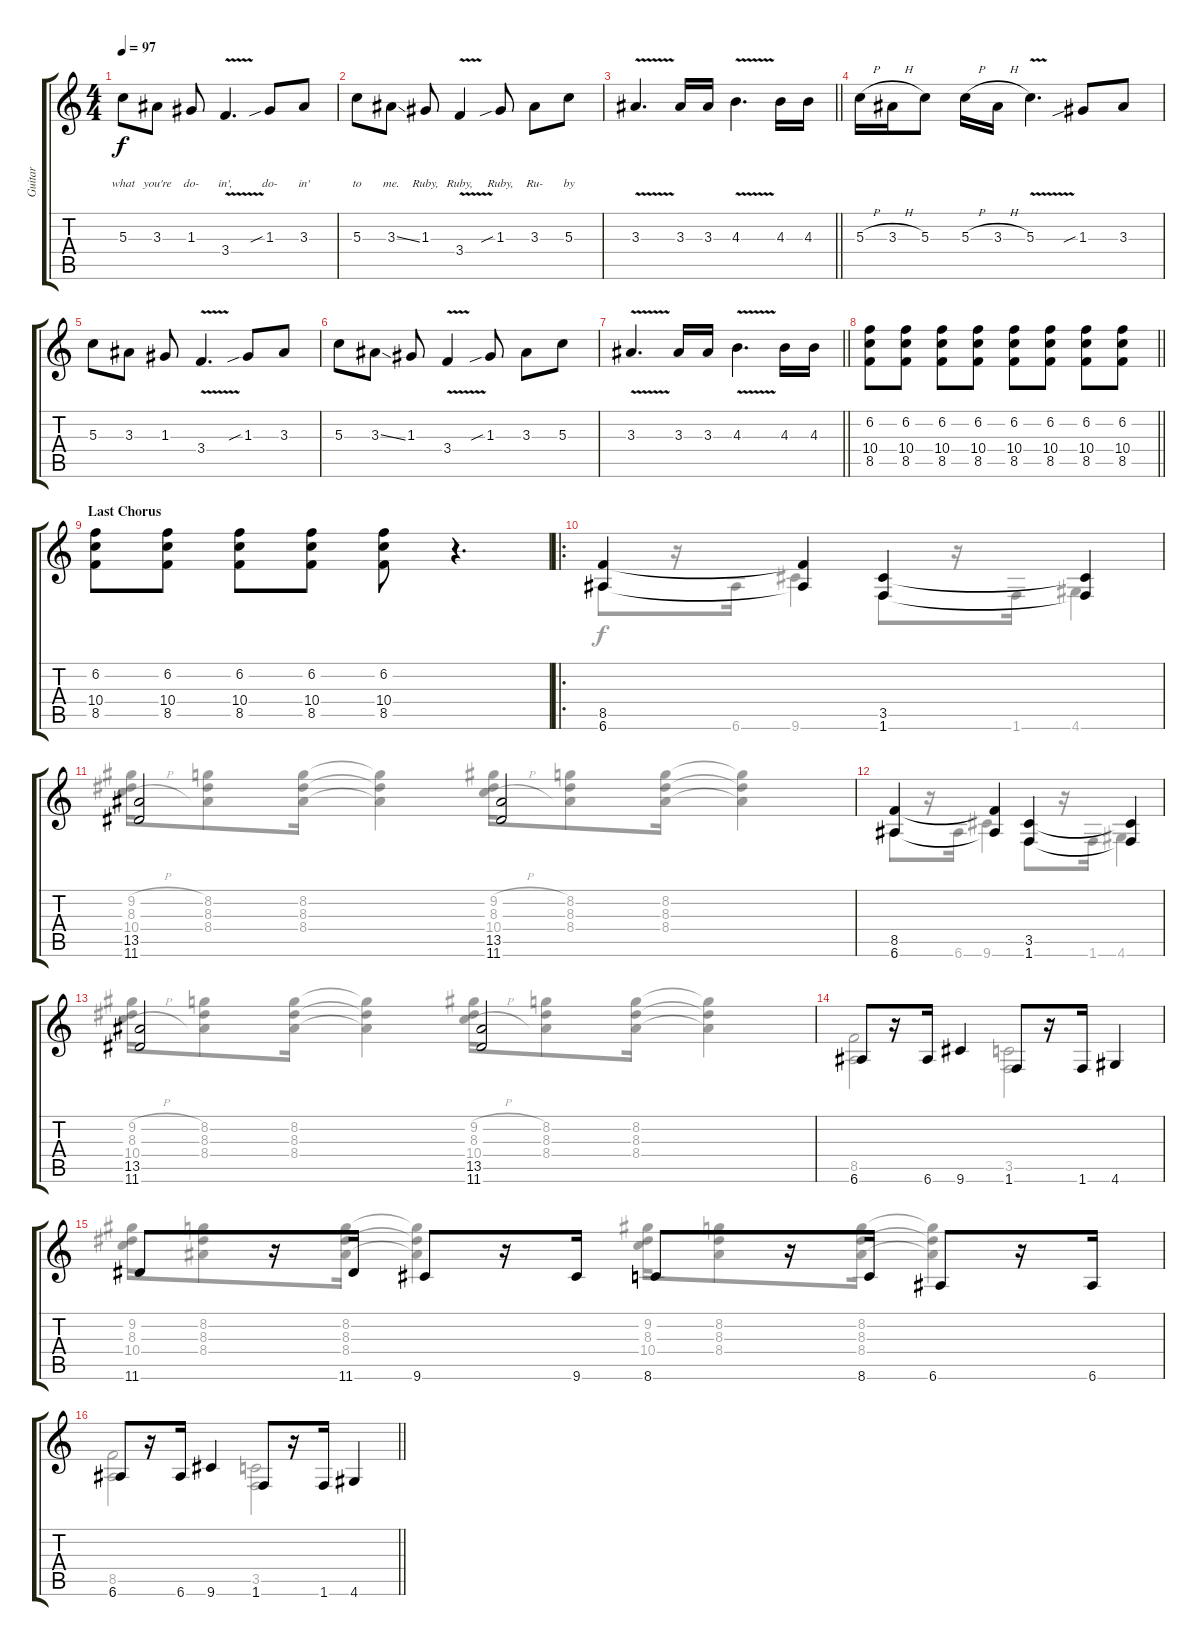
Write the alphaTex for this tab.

\track ("Guitar" "Guitar") {instrument overdrivenguitar}
\staff {score tabs}
\tuning (E4 B3 G3 D3 A2 E2) {hide}
\voice
\ts (4 4)
\tempo 97
\clef g2
\ks c
5.3.8{lyrics (0 "") lyrics (1 "") lyrics (2 "") lyrics (3 "") lyrics (4 "what") dy f} 3.3.8{lyrics (0 "") lyrics (1 "") lyrics (2 "") lyrics (3 "") lyrics (4 "you're")} 1.3.8{lyrics (0 "") lyrics (1 "") lyrics (2 "") lyrics (3 "") lyrics (4 "do-")} 3.4{v}.4{d lyrics (0 "") lyrics (1 "") lyrics (2 "") lyrics (3 "") lyrics (4 "in',")} 1.3{sib}.8{lyrics (0 "") lyrics (1 "") lyrics (2 "") lyrics (3 "") lyrics (4 "do-")} 3.3.8{lyrics (0 "") lyrics (1 "") lyrics (2 "") lyrics (3 "") lyrics (4 "in'")} |
5.3.8{lyrics (0 "") lyrics (1 "") lyrics (2 "") lyrics (3 "") lyrics (4 "to")} 3.3{ss}.8{lyrics (0 "") lyrics (1 "") lyrics (2 "") lyrics (3 "") lyrics (4 "me.")} 1.3.8{lyrics (0 "") lyrics (1 "") lyrics (2 "") lyrics (3 "") lyrics (4 "Ruby,")} 3.4{v}.4{lyrics (0 "") lyrics (1 "") lyrics (2 "") lyrics (3 "") lyrics (4 "Ruby,")} 1.3{sib}.8{lyrics (0 "") lyrics (1 "") lyrics (2 "") lyrics (3 "") lyrics (4 "Ruby,")} 3.3.8{lyrics (0 "") lyrics (1 "") lyrics (2 "") lyrics (3 "") lyrics (4 "Ru-")} 5.3.8{lyrics (0 "") lyrics (1 "") lyrics (2 "") lyrics (3 "") lyrics (4 "by")} |
\barLineRight lightlight
3.3{v}.4{d} 3.3.16 3.3.16 4.3{v}.4{d} 4.3.16 4.3.16 |
5.3{h}.16 3.3{h}.16 5.3.8 5.3{h}.16 3.3{h}.16 5.3{v}.4{d} 1.3{sib}.8 3.3.8 |
5.3.8 3.3.8 1.3.8 3.4{v}.4{d} 1.3{sib}.8 3.3.8 |
5.3.8 3.3{ss}.8 1.3.8 3.4{v}.4 1.3{sib}.8 3.3.8 5.3.8 |
\barLineRight lightlight
3.3{v}.4{d} 3.3.16 3.3.16 4.3{v}.4{d} 4.3.16 4.3.16 |
\barLineRight lightlight
(6.2 10.4 8.5).8 (6.2 10.4 8.5).8 (6.2 10.4 8.5).8 (6.2 10.4 8.5).8 (6.2 10.4 8.5).8 (6.2 10.4 8.5).8 (6.2 10.4 8.5).8 (6.2 10.4 8.5).8 |
\section ("" "Last Chorus")
(6.2 10.4 8.5).8 (6.2 10.4 8.5).8 (6.2 10.4 8.5).8 (6.2 10.4 8.5).8 (6.2 10.4 8.5).8 r.4{d} |
\ro
(8.5 6.6).4 (8.5{t} 6.6{t}).4 (3.5 1.6).4 (3.5{t} 1.6{t}).4 |
(13.5 11.6).2 (13.5 11.6).2 |
(8.5 6.6).4 (8.5{t} 6.6{t}).4 (3.5 1.6).4 (3.5{t} 1.6{t}).4 |
(13.5 11.6).2 (13.5 11.6).2 |
6.6.8 r.16 6.6.16 9.6.4 1.6.8 r.16 1.6.16 4.6.4 |
11.6.8 r.16 11.6.16 9.6.8 r.16 9.6.16 8.6.8 r.16 8.6.16 6.6.8 r.16 6.6.16 |
\barLineRight lightlight
6.6.8 r.16 6.6.16 9.6.4 1.6.8 r.16 1.6.16 4.6.4
\voice
\clef g2
\ottava regular
\simile none
\ks c
|
|
\barLineRight lightlight
|
|
|
|
\barLineRight lightlight
|
\barLineRight lightlight
|
|
6.6.8 r.16 6.6.16 9.6.4 1.6.8 r.16 1.6.16 4.6.4 |
(9.2{h} 8.3 10.4{h}).16 (8.2 8.3 8.4).8 (8.2 8.3 8.4).16 (8.2{t} 8.3{t} 8.4{t}).4 (9.2{h} 8.3 10.4{h}).16 (8.2 8.3 8.4).8 (8.2 8.3 8.4).16 (8.2{t} 8.3{t} 8.4{t}).4 |
6.6.8 r.16 6.6.16 9.6.4 1.6.8 r.16 1.6.16 4.6.4 |
(9.2{h} 8.3 10.4{h}).16 (8.2 8.3 8.4).8 (8.2 8.3 8.4).16 (8.2{t} 8.3{t} 8.4{t}).4 (9.2{h} 8.3 10.4{h}).16 (8.2 8.3 8.4).8 (8.2 8.3 8.4).16 (8.2{t} 8.3{t} 8.4{t}).4 |
(8.5 6.6).2 (3.5 1.6).2 |
(9.2 8.3 10.4).16 (8.2 8.3 8.4).8 (8.2 8.3 8.4).16 (8.2{t} 8.3{t} 8.4{t}).4 (9.2 8.3 10.4).16 (8.2 8.3 8.4).8 (8.2 8.3 8.4).16 (8.2{t} 8.3{t} 8.4{t}).4 |
\barLineRight lightlight
(8.5 6.6).2 (3.5 1.6).2
